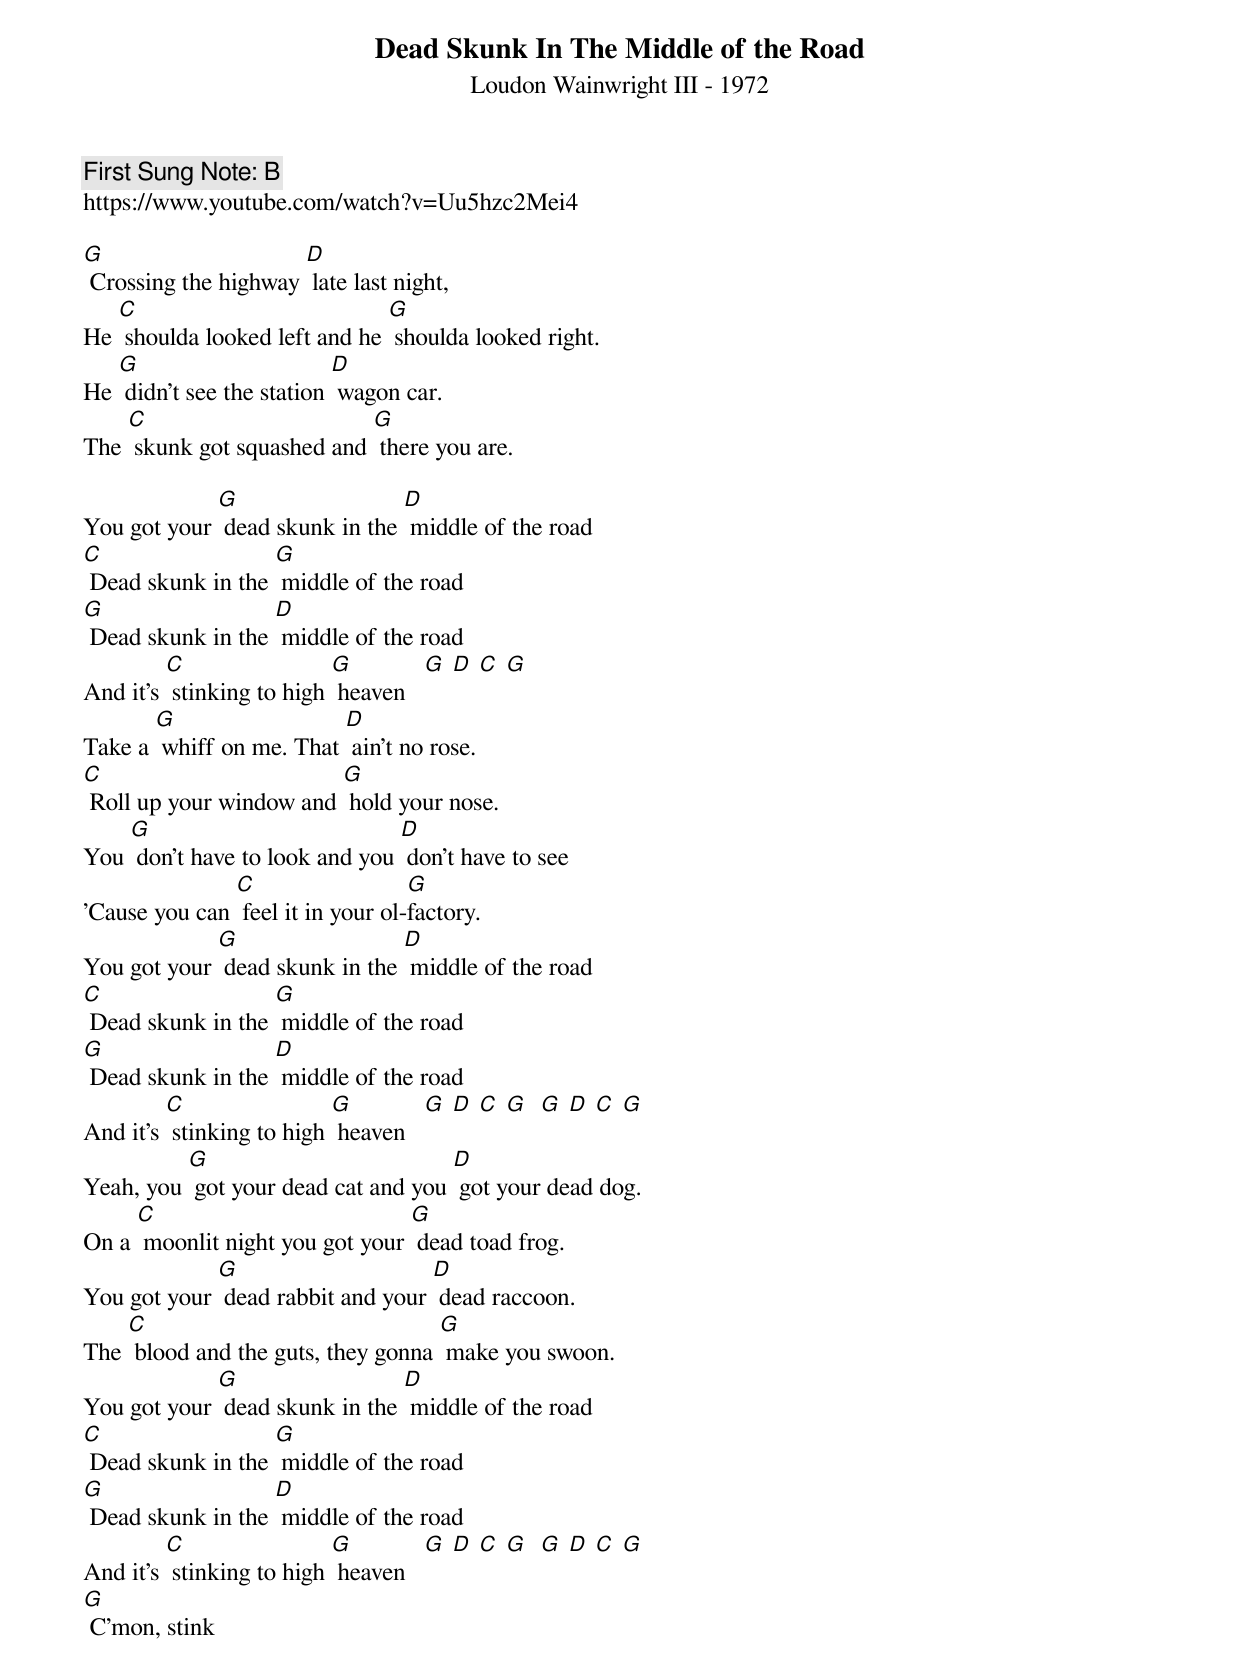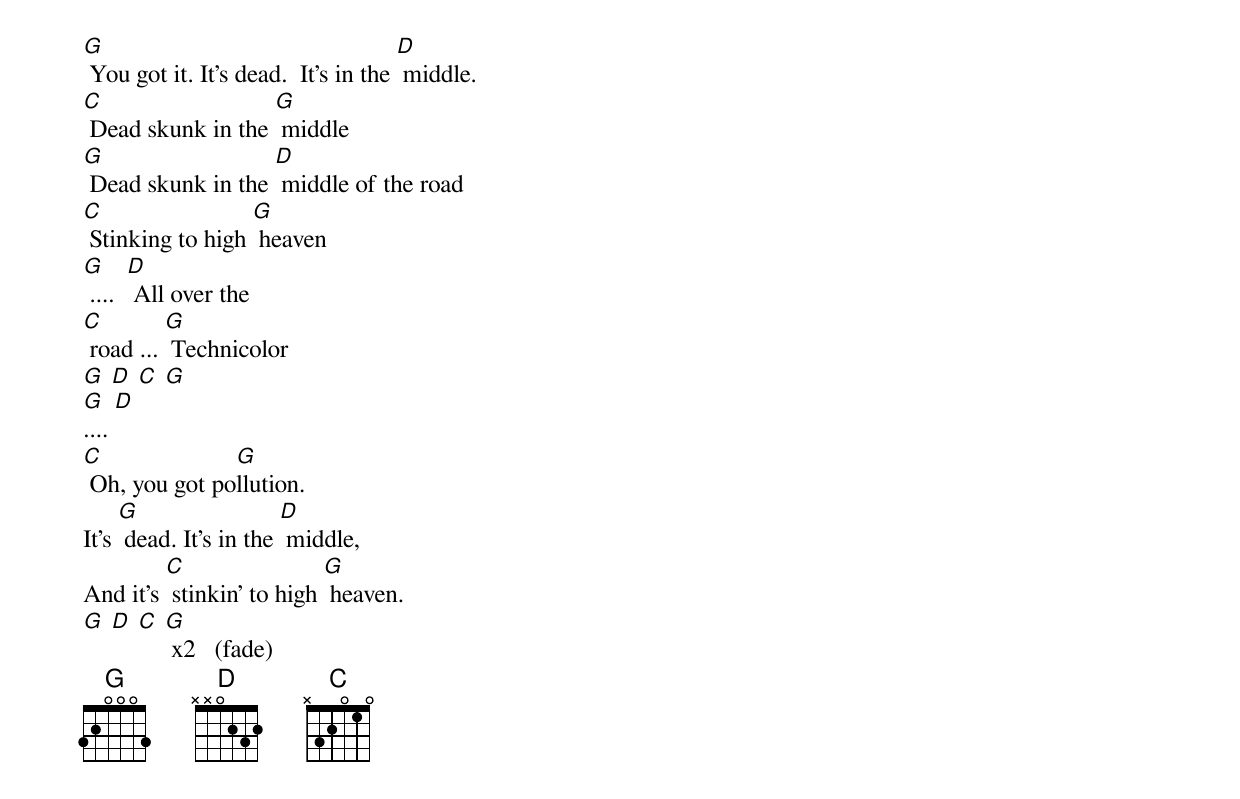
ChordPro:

{t:Dead Skunk In The Middle of the Road}
{st: Loudon Wainwright III - 1972}
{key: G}
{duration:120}
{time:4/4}
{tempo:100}
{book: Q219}
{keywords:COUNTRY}
{c: First Sung Note: B }
https://www.youtube.com/watch?v=Uu5hzc2Mei4

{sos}
[G] Crossing the highway [D] late last night,
He [C] shoulda looked left and he [G] shoulda looked right.
He [G] didn't see the station [D] wagon car.
The [C] skunk got squashed and [G] there you are.
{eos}

You got your [G] dead skunk in the [D] middle of the road
[C] Dead skunk in the [G] middle of the road
[G] Dead skunk in the [D] middle of the road
And it's [C] stinking to high [G] heaven   [G] [D] [C] [G]
{c: }
Take a [G] whiff on me. That [D] ain't no rose.
[C] Roll up your window and [G] hold your nose.
You [G] don't have to look and you [D] don't have to see
'Cause you can [C] feel it in your ol-[G]factory.
{c: }
You got your [G] dead skunk in the [D] middle of the road
[C] Dead skunk in the [G] middle of the road
[G] Dead skunk in the [D] middle of the road
And it's [C] stinking to high [G] heaven   [G] [D] [C] [G]  [G] [D] [C] [G]
{c: }
Yeah, you [G] got your dead cat and you [D] got your dead dog.
On a [C] moonlit night you got your [G] dead toad frog.
You got your [G] dead rabbit and your [D] dead raccoon.
The [C] blood and the guts, they gonna [G] make you swoon.
{c: }
You got your [G] dead skunk in the [D] middle of the road
[C] Dead skunk in the [G] middle of the road
[G] Dead skunk in the [D] middle of the road
And it's [C] stinking to high [G] heaven   [G] [D] [C] [G]  [G] [D] [C] [G]
{c: }
[G] C'mon, stink
{c: }
[G] You got it. It's dead.  It's in the [D] middle.
[C] Dead skunk in the [G] middle
[G] Dead skunk in the [D] middle of the road
[C] Stinking to high [G] heaven
{c: }
[G] ....  [D] All over the
[C] road ... [G] Technicolor
[G] [D] [C] [G]
[G].... [D]
[C] Oh, you got po[G]llution.
It's [G] dead. It's in the [D] middle,
And it's [C] stinkin' to high [G] heaven.
{c: }
[G] [D] [C] [G] x2   (fade)
